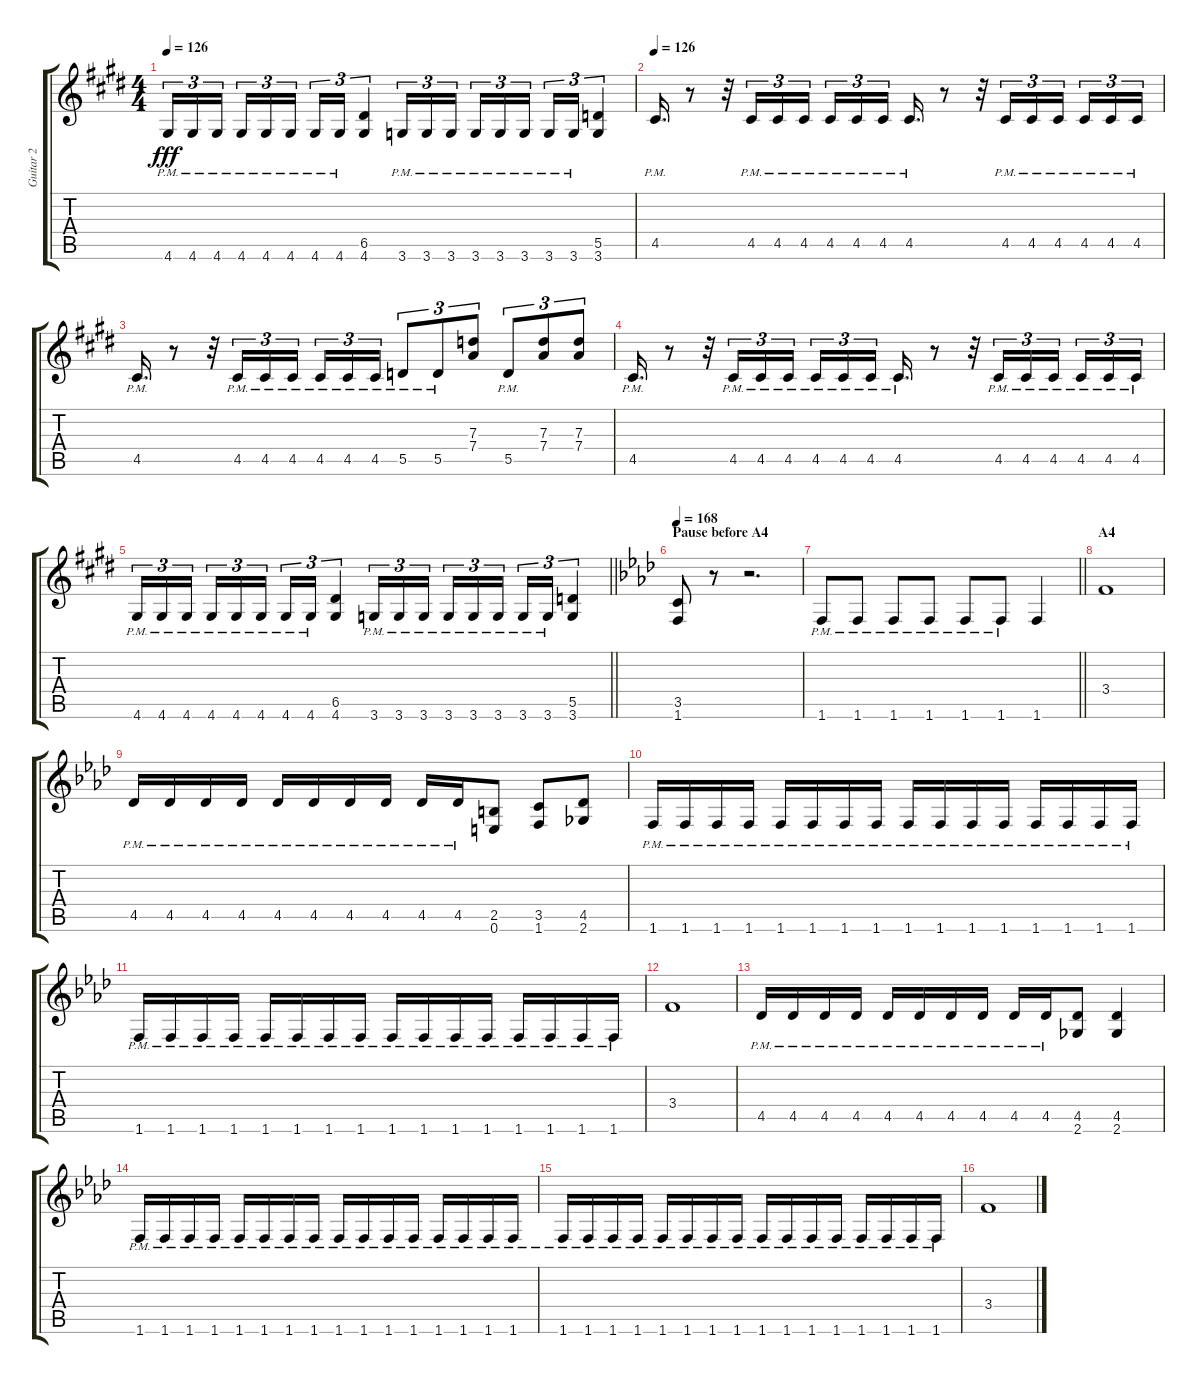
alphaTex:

\track ("Guitar 2" "Guitar 2") {instrument distortionguitar}
\staff {score tabs}
\tuning (E4 B3 G3 D3 A2 E2) {hide}
\ts (4 4)
\tempo 126
\clef g2
\ks c#minor
4.6{pm}.16{tu (3 2) dy fff} 4.6{pm}.16{tu (3 2)} 4.6{pm}.16{tu (3 2) beam splitsecondary} 4.6{pm}.16{tu (3 2)} 4.6{pm}.16{tu (3 2)} 4.6{pm}.16{tu (3 2)} 4.6{pm}.16{tu (3 2)} 4.6{pm}.16{tu (3 2)} (6.5 4.6).4{tu (3 2)} 3.6{pm}.16{tu (3 2)} 3.6{pm}.16{tu (3 2)} 3.6{pm}.16{tu (3 2) beam splitsecondary} 3.6{pm}.16{tu (3 2)} 3.6{pm}.16{tu (3 2)} 3.6{pm}.16{tu (3 2)} 3.6{pm}.16{tu (3 2)} 3.6{pm}.16{tu (3 2)} (5.5 3.6).4{tu (3 2)} |
\tempo 126
4.5{pm}.16{d} r.8 r.32 4.5{pm}.16{tu (3 2)} 4.5{pm}.16{tu (3 2)} 4.5{pm}.16{tu (3 2) beam splitsecondary} 4.5{pm}.16{tu (3 2)} 4.5{pm}.16{tu (3 2)} 4.5{pm}.16{tu (3 2)} 4.5{pm}.16{d} r.8 r.32 4.5{pm}.16{tu (3 2)} 4.5{pm}.16{tu (3 2)} 4.5{pm}.16{tu (3 2) beam splitsecondary} 4.5{pm}.16{tu (3 2)} 4.5{pm}.16{tu (3 2)} 4.5{pm}.16{tu (3 2)} |
4.5{pm}.16{d} r.8 r.32 4.5{pm}.16{tu (3 2)} 4.5{pm}.16{tu (3 2)} 4.5{pm}.16{tu (3 2) beam splitsecondary} 4.5{pm}.16{tu (3 2)} 4.5{pm}.16{tu (3 2)} 4.5{pm}.16{tu (3 2)} 5.5{pm}.8{tu (3 2)} 5.5{pm}.8{tu (3 2)} (7.3 7.4).8{tu (3 2)} 5.5{pm}.8{tu (3 2)} (7.3 7.4).8{tu (3 2)} (7.3 7.4).8{tu (3 2)} |
4.5{pm}.16{d} r.8 r.32 4.5{pm}.16{tu (3 2)} 4.5{pm}.16{tu (3 2)} 4.5{pm}.16{tu (3 2) beam splitsecondary} 4.5{pm}.16{tu (3 2)} 4.5{pm}.16{tu (3 2)} 4.5{pm}.16{tu (3 2)} 4.5{pm}.16{d} r.8 r.32 4.5{pm}.16{tu (3 2)} 4.5{pm}.16{tu (3 2)} 4.5{pm}.16{tu (3 2) beam splitsecondary} 4.5{pm}.16{tu (3 2)} 4.5{pm}.16{tu (3 2)} 4.5{pm}.16{tu (3 2)} |
\barLineRight lightlight
4.6{pm}.16{tu (3 2)} 4.6{pm}.16{tu (3 2)} 4.6{pm}.16{tu (3 2) beam splitsecondary} 4.6{pm}.16{tu (3 2)} 4.6{pm}.16{tu (3 2)} 4.6{pm}.16{tu (3 2)} 4.6{pm}.16{tu (3 2)} 4.6{pm}.16{tu (3 2)} (6.5 4.6).4{tu (3 2)} 3.6{pm}.16{tu (3 2)} 3.6{pm}.16{tu (3 2)} 3.6{pm}.16{tu (3 2) beam splitsecondary} 3.6{pm}.16{tu (3 2)} 3.6{pm}.16{tu (3 2)} 3.6{pm}.16{tu (3 2)} 3.6{pm}.16{tu (3 2)} 3.6{pm}.16{tu (3 2)} (5.5 3.6).4{tu (3 2)} |
\section ("" "Pause before A4")
\tempo 168
\ks fminor
(3.5 1.6).8 r.8 r.2{d} |
\barLineRight lightlight
1.6{pm}.8 1.6{pm}.8 1.6{pm}.8 1.6{pm}.8 1.6{pm}.8 1.6{pm}.8 1.6.4 |
\section ("" "A4")
3.4.1 |
4.5{pm}.16 4.5{pm}.16 4.5{pm}.16 4.5{pm}.16 4.5{pm}.16 4.5{pm}.16 4.5{pm}.16 4.5{pm}.16 4.5{pm}.16 4.5{pm}.16 (2.5 0.6).8 (3.5 1.6).8 (4.5 2.6).8 |
1.6{pm}.16 1.6{pm}.16 1.6{pm}.16 1.6{pm}.16 1.6{pm}.16 1.6{pm}.16 1.6{pm}.16 1.6{pm}.16 1.6{pm}.16 1.6{pm}.16 1.6{pm}.16 1.6{pm}.16 1.6{pm}.16 1.6{pm}.16 1.6{pm}.16 1.6{pm}.16 |
1.6{pm}.16 1.6{pm}.16 1.6{pm}.16 1.6{pm}.16 1.6{pm}.16 1.6{pm}.16 1.6{pm}.16 1.6{pm}.16 1.6{pm}.16 1.6{pm}.16 1.6{pm}.16 1.6{pm}.16 1.6{pm}.16 1.6{pm}.16 1.6{pm}.16 1.6{pm}.16 |
3.4.1 |
4.5{pm}.16 4.5{pm}.16 4.5{pm}.16 4.5{pm}.16 4.5{pm}.16 4.5{pm}.16 4.5{pm}.16 4.5{pm}.16 4.5{pm}.16 4.5{pm}.16 (4.5 2.6).8 (4.5 2.6).4 |
1.6{pm}.16 1.6{pm}.16 1.6{pm}.16 1.6{pm}.16 1.6{pm}.16 1.6{pm}.16 1.6{pm}.16 1.6{pm}.16 1.6{pm}.16 1.6{pm}.16 1.6{pm}.16 1.6{pm}.16 1.6{pm}.16 1.6{pm}.16 1.6{pm}.16 1.6{pm}.16 |
1.6{pm}.16 1.6{pm}.16 1.6{pm}.16 1.6{pm}.16 1.6{pm}.16 1.6{pm}.16 1.6{pm}.16 1.6{pm}.16 1.6{pm}.16 1.6{pm}.16 1.6{pm}.16 1.6{pm}.16 1.6{pm}.16 1.6{pm}.16 1.6{pm}.16 1.6{pm}.16 |
3.4.1
